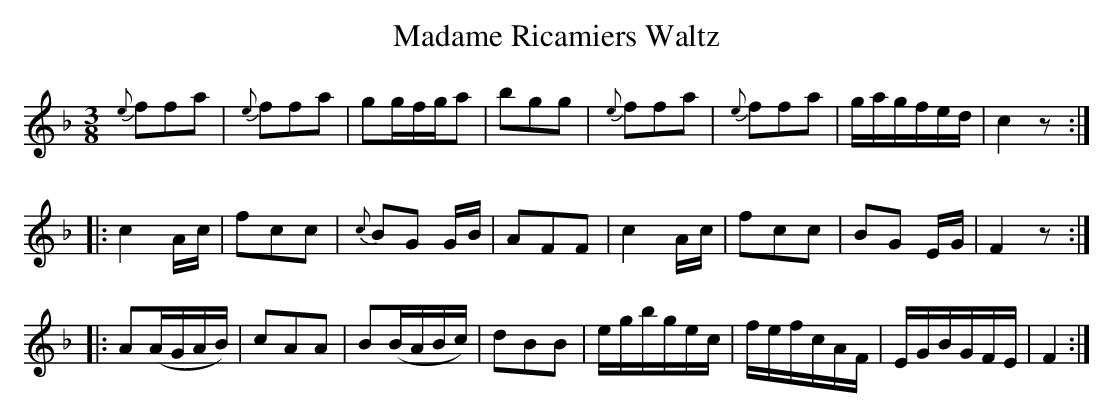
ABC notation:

X:1
T:Madame Ricamiers Waltz
M:3/8
L:1/8
K:F
{e}ffa|{e}ffa|gg/f/g/a|bgg|{e}ffa|{e}ffa|g/a/g/f/e/d/|c2 z:|
|:c2 A/c/|fcc|{c}BG G/B/|AFF|c2 A/c/|fcc|BG E/G/|F2z:|
|:A(A/G/A/B/)|cAA|B(B/A/B/c/)|dBB|e/g/b/g/e/c/|f/e/f/c/A/F/|E/G/B/G/F/E/|F2:|]
